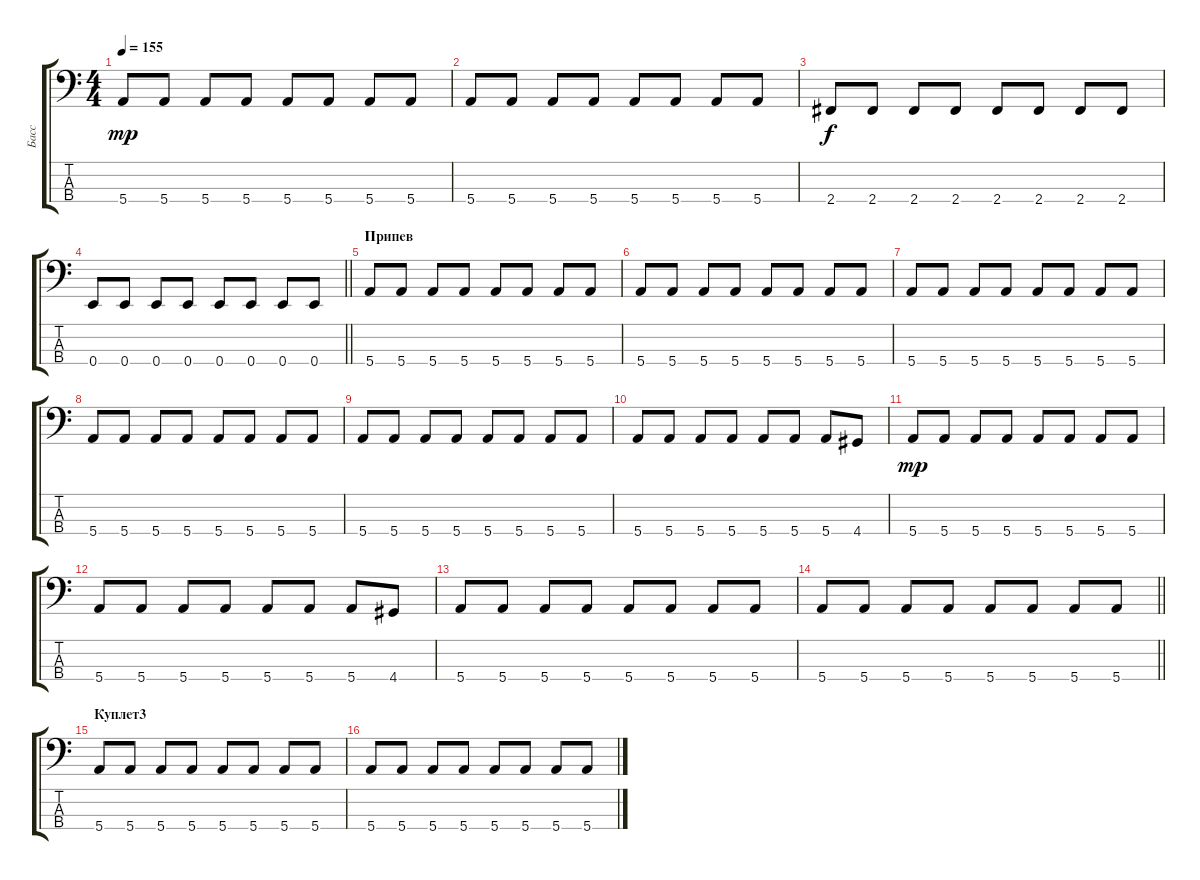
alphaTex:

\track ("Басс" "Басс") {instrument electricbasspick}
\staff {score tabs}
\tuning (G2 D2 A1 E1) {hide}
\ts (4 4)
\tempo 155
\clef f4
\ks c
5.4.8{dy mp} 5.4.8 5.4.8 5.4.8 5.4.8 5.4.8 5.4.8 5.4.8 |
5.4.8 5.4.8 5.4.8 5.4.8 5.4.8 5.4.8 5.4.8 5.4.8 |
2.4.8{dy f} 2.4.8 2.4.8 2.4.8 2.4.8 2.4.8 2.4.8 2.4.8 |
\barLineRight lightlight
0.4.8 0.4.8 0.4.8 0.4.8 0.4.8 0.4.8 0.4.8 0.4.8 |
\section ("" "Припев")
5.4.8 5.4.8 5.4.8 5.4.8 5.4.8 5.4.8 5.4.8 5.4.8 |
5.4.8 5.4.8 5.4.8 5.4.8 5.4.8 5.4.8 5.4.8 5.4.8 |
5.4.8 5.4.8 5.4.8 5.4.8 5.4.8 5.4.8 5.4.8 5.4.8 |
5.4.8 5.4.8 5.4.8 5.4.8 5.4.8 5.4.8 5.4.8 5.4.8 |
5.4.8 5.4.8 5.4.8 5.4.8 5.4.8 5.4.8 5.4.8 5.4.8 |
5.4.8 5.4.8 5.4.8 5.4.8 5.4.8 5.4.8 5.4.8 4.4.8 |
5.4.8{dy mp} 5.4.8 5.4.8 5.4.8 5.4.8 5.4.8 5.4.8 5.4.8 |
5.4.8 5.4.8 5.4.8 5.4.8 5.4.8 5.4.8 5.4.8 4.4.8 |
5.4.8 5.4.8 5.4.8 5.4.8 5.4.8 5.4.8 5.4.8 5.4.8 |
\barLineRight lightlight
5.4.8 5.4.8 5.4.8 5.4.8 5.4.8 5.4.8 5.4.8 5.4.8 |
\section ("" "Куплет3")
5.4.8 5.4.8 5.4.8 5.4.8 5.4.8 5.4.8 5.4.8 5.4.8 |
5.4.8 5.4.8 5.4.8 5.4.8 5.4.8 5.4.8 5.4.8 5.4.8
